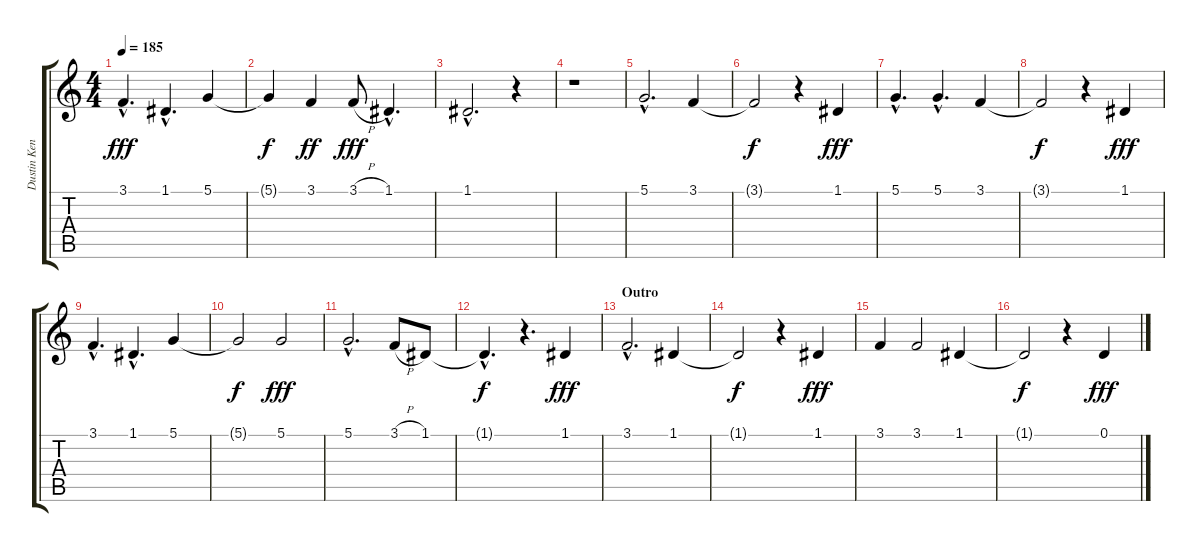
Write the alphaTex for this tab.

\track ("Dustin Kensrue (Vocals)" "Dustin Ken") {instrument tenorsax}
\staff {score tabs}
\tuning (D4 A3 F3 C3 G2 C2) {hide}
\ts (4 4)
\tempo 185
\clef g2
\ks c
3.1{hac}.4{d dy fff} 1.1{hac}.4{d} 5.1.4 |
5.1{t}.4{dy f} 3.1.4{dy ff} 3.1{h}.8{dy fff} 1.1{hac}.4{d} |
1.1{hac}.2{d} r.4 |
r.1 |
5.1{hac}.2{d} 3.1.4 |
3.1{t}.2{dy f} r.4 1.1.4{dy fff} |
5.1{hac}.4{d} 5.1{hac}.4{d} 3.1.4 |
3.1{t}.2{dy f} r.4 1.1.4{dy fff} |
3.1{hac}.4{d} 1.1{hac}.4{d} 5.1.4 |
5.1{t}.2{dy f} 5.1.2{dy fff} |
5.1{hac}.2{d} 3.1{h}.8 1.1.8 |
1.1{hac t}.4{d dy f} r.4{d} 1.1.4{dy fff} |
\section ("" "Outro")
3.1{hac}.2{d} 1.1.4 |
1.1{t}.2{dy f} r.4 1.1.4{dy fff} |
3.1.4 3.1.2 1.1.4 |
1.1{t}.2{dy f} r.4 0.1.4{dy fff}
